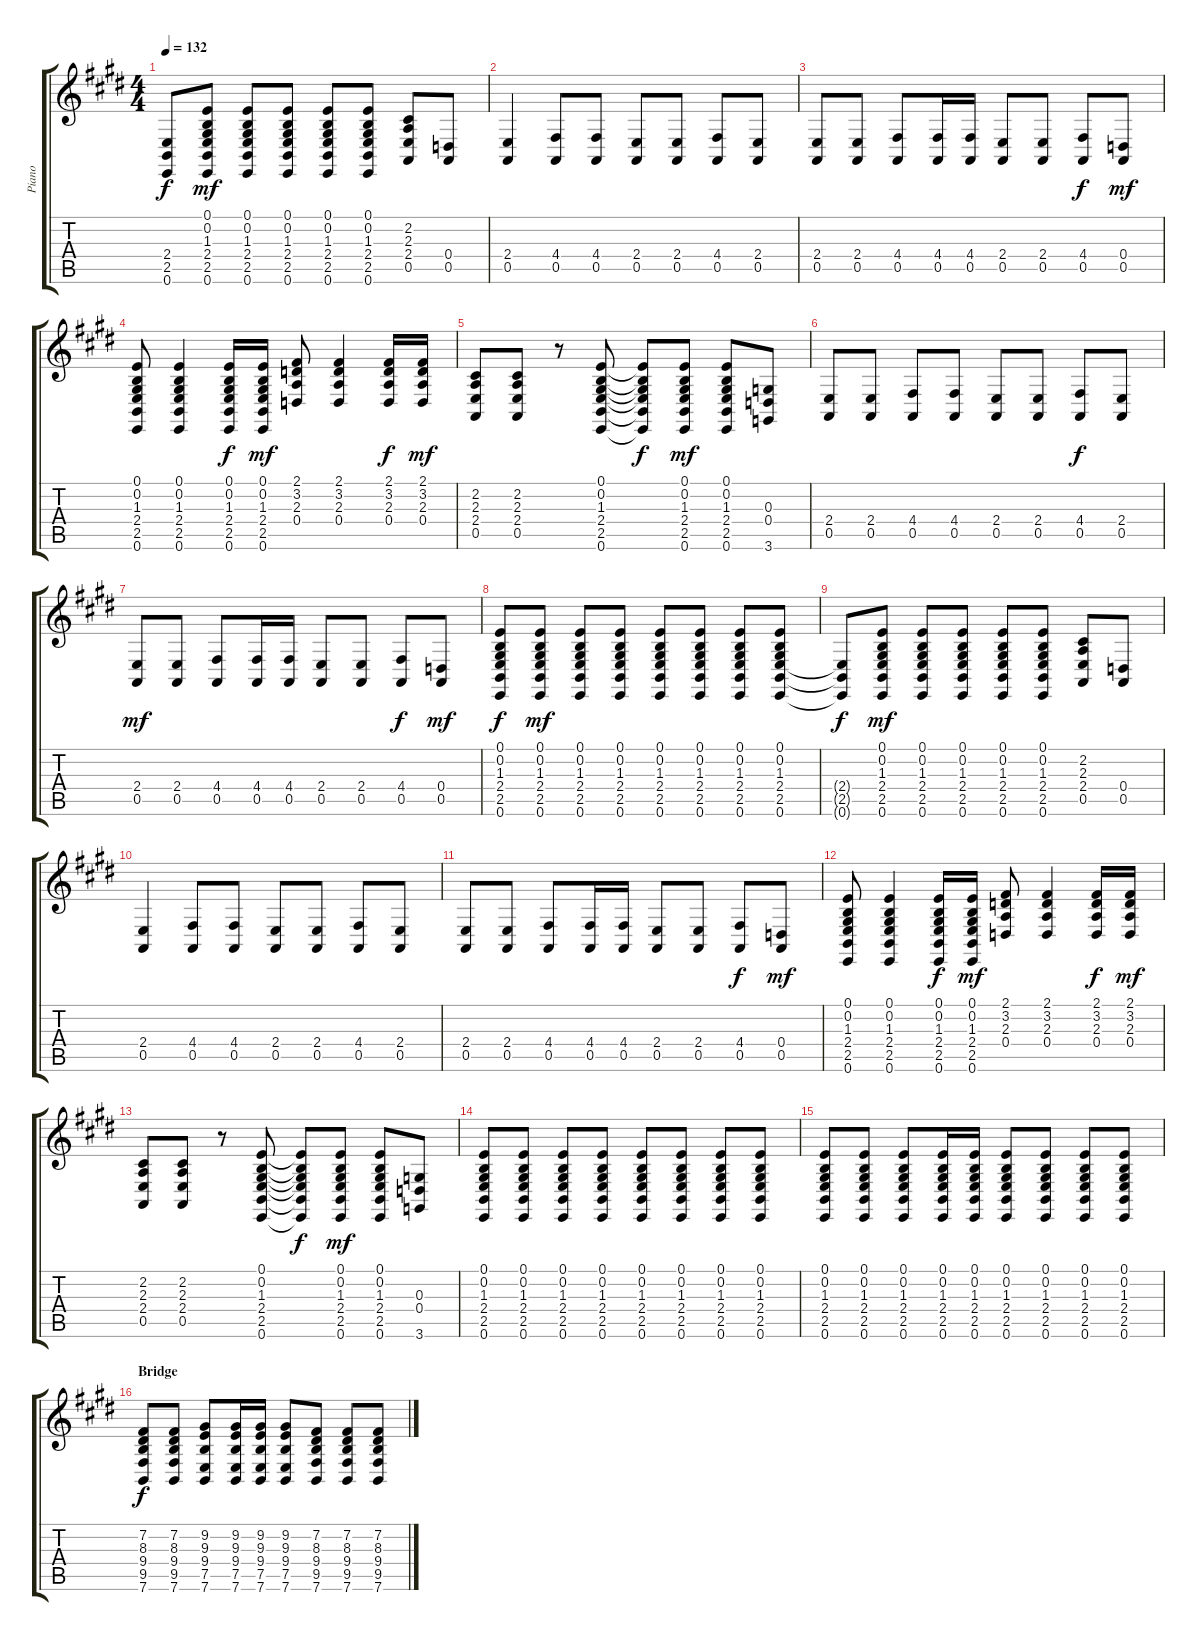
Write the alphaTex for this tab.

\track ("Piano" "Piano") {instrument acousticgrandpiano}
\staff {score tabs}
\tuning (E4 B3 G3 D3 A2 E2) {hide}
\ts (4 4)
\tempo 132
\clef g2
\ks e
(2.4{t} 2.5{t} 0.6{t}).8{dy f} (0.1 0.2 1.3 2.4 2.5 0.6).8{dy mf} (0.1 0.2 1.3 2.4 2.5 0.6).8 (0.1 0.2 1.3 2.4 2.5 0.6).8 (0.1 0.2 1.3 2.4 2.5 0.6).8 (0.1 0.2 1.3 2.4 2.5 0.6).8 (2.2 2.3 2.4 0.5).8 (0.4 0.5).8 |
(2.4 0.5).4 (4.4 0.5).8 (4.4 0.5).8 (2.4 0.5).8 (2.4 0.5).8 (4.4 0.5).8 (2.4 0.5).8 |
(2.4 0.5).8 (2.4 0.5).8 (4.4 0.5).8 (4.4 0.5).16 (4.4 0.5).16 (2.4 0.5).8 (2.4 0.5).8 (4.4 0.5).8{dy f} (0.4 0.5).8{dy mf} |
(0.1 0.2 1.3 2.4 2.5 0.6).8 (0.1 0.2 1.3 2.4 2.5 0.6).4 (0.1 0.2 1.3 2.4 2.5 0.6).16{dy f} (0.1 0.2 1.3 2.4 2.5 0.6).16{dy mf} (2.1 3.2 2.3 0.4).8 (2.1 3.2 2.3 0.4).4 (2.1 3.2 2.3 0.4).16{dy f} (2.1 3.2 2.3 0.4).16{dy mf} |
(2.2 2.3 2.4 0.5).8 (2.2 2.3 2.4 0.5).8 r.8 (0.1 0.2 1.3 2.4 2.5 0.6).8 (0.1{t} 0.2{t} 1.3{t} 2.4{t} 2.5{t} 0.6{t}).8{dy f} (0.1 0.2 1.3 2.4 2.5 0.6).8{dy mf} (0.1 0.2 1.3 2.4 2.5 0.6).8 (0.3 0.4 3.6).8 |
(2.4 0.5).8 (2.4 0.5).8 (4.4 0.5).8 (4.4 0.5).8 (2.4 0.5).8 (2.4 0.5).8 (4.4 0.5).8{dy f} (2.4 0.5).8 |
(2.4 0.5).8{dy mf} (2.4 0.5).8 (4.4 0.5).8 (4.4 0.5).16 (4.4 0.5).16 (2.4 0.5).8 (2.4 0.5).8 (4.4 0.5).8{dy f} (0.4 0.5).8{dy mf} |
(0.1 0.2 1.3 2.4 2.5 0.6).8{dy f} (0.1 0.2 1.3 2.4 2.5 0.6).8{dy mf} (0.1 0.2 1.3 2.4 2.5 0.6).8 (0.1 0.2 1.3 2.4 2.5 0.6).8 (0.1 0.2 1.3 2.4 2.5 0.6).8 (0.1 0.2 1.3 2.4 2.5 0.6).8 (0.1 0.2 1.3 2.4 2.5 0.6).8 (0.1 0.2 1.3 2.4 2.5 0.6).8 |
(2.4{t} 2.5{t} 0.6{t}).8{dy f} (0.1 0.2 1.3 2.4 2.5 0.6).8{dy mf} (0.1 0.2 1.3 2.4 2.5 0.6).8 (0.1 0.2 1.3 2.4 2.5 0.6).8 (0.1 0.2 1.3 2.4 2.5 0.6).8 (0.1 0.2 1.3 2.4 2.5 0.6).8 (2.2 2.3 2.4 0.5).8 (0.4 0.5).8 |
(2.4 0.5).4 (4.4 0.5).8 (4.4 0.5).8 (2.4 0.5).8 (2.4 0.5).8 (4.4 0.5).8 (2.4 0.5).8 |
(2.4 0.5).8 (2.4 0.5).8 (4.4 0.5).8 (4.4 0.5).16 (4.4 0.5).16 (2.4 0.5).8 (2.4 0.5).8 (4.4 0.5).8{dy f} (0.4 0.5).8{dy mf} |
(0.1 0.2 1.3 2.4 2.5 0.6).8 (0.1 0.2 1.3 2.4 2.5 0.6).4 (0.1 0.2 1.3 2.4 2.5 0.6).16{dy f} (0.1 0.2 1.3 2.4 2.5 0.6).16{dy mf} (2.1 3.2 2.3 0.4).8 (2.1 3.2 2.3 0.4).4 (2.1 3.2 2.3 0.4).16{dy f} (2.1 3.2 2.3 0.4).16{dy mf} |
(2.2 2.3 2.4 0.5).8 (2.2 2.3 2.4 0.5).8 r.8 (0.1 0.2 1.3 2.4 2.5 0.6).8 (0.1{t} 0.2{t} 1.3{t} 2.4{t} 2.5{t} 0.6{t}).8{dy f} (0.1 0.2 1.3 2.4 2.5 0.6).8{dy mf} (0.1 0.2 1.3 2.4 2.5 0.6).8 (0.3 0.4 3.6).8 |
(0.1 0.2 1.3 2.4 2.5 0.6).8 (0.1 0.2 1.3 2.4 2.5 0.6).8 (0.1 0.2 1.3 2.4 2.5 0.6).8 (0.1 0.2 1.3 2.4 2.5 0.6).8 (0.1 0.2 1.3 2.4 2.5 0.6).8 (0.1 0.2 1.3 2.4 2.5 0.6).8 (0.1 0.2 1.3 2.4 2.5 0.6).8 (0.1 0.2 1.3 2.4 2.5 0.6).8 |
(0.1 0.2 1.3 2.4 2.5 0.6).8 (0.1 0.2 1.3 2.4 2.5 0.6).8 (0.1 0.2 1.3 2.4 2.5 0.6).8 (0.1 0.2 1.3 2.4 2.5 0.6).16 (0.1 0.2 1.3 2.4 2.5 0.6).16 (0.1 0.2 1.3 2.4 2.5 0.6).8 (0.1 0.2 1.3 2.4 2.5 0.6).8 (0.1 0.2 1.3 2.4 2.5 0.6).8 (0.1 0.2 1.3 2.4 2.5 0.6).8 |
\section ("" "Bridge")
(7.2 8.3 9.4 9.5 7.6).8{dy f} (7.2 8.3 9.4 9.5 7.6).8 (9.2 9.3 9.4 7.5 7.6).8 (9.2 9.3 9.4 7.5 7.6).16 (9.2 9.3 9.4 7.5 7.6).16 (9.2 9.3 9.4 7.5 7.6).8 (7.2 8.3 9.4 9.5 7.6).8 (7.2 8.3 9.4 9.5 7.6).8 (7.2 8.3 9.4 9.5 7.6).8
